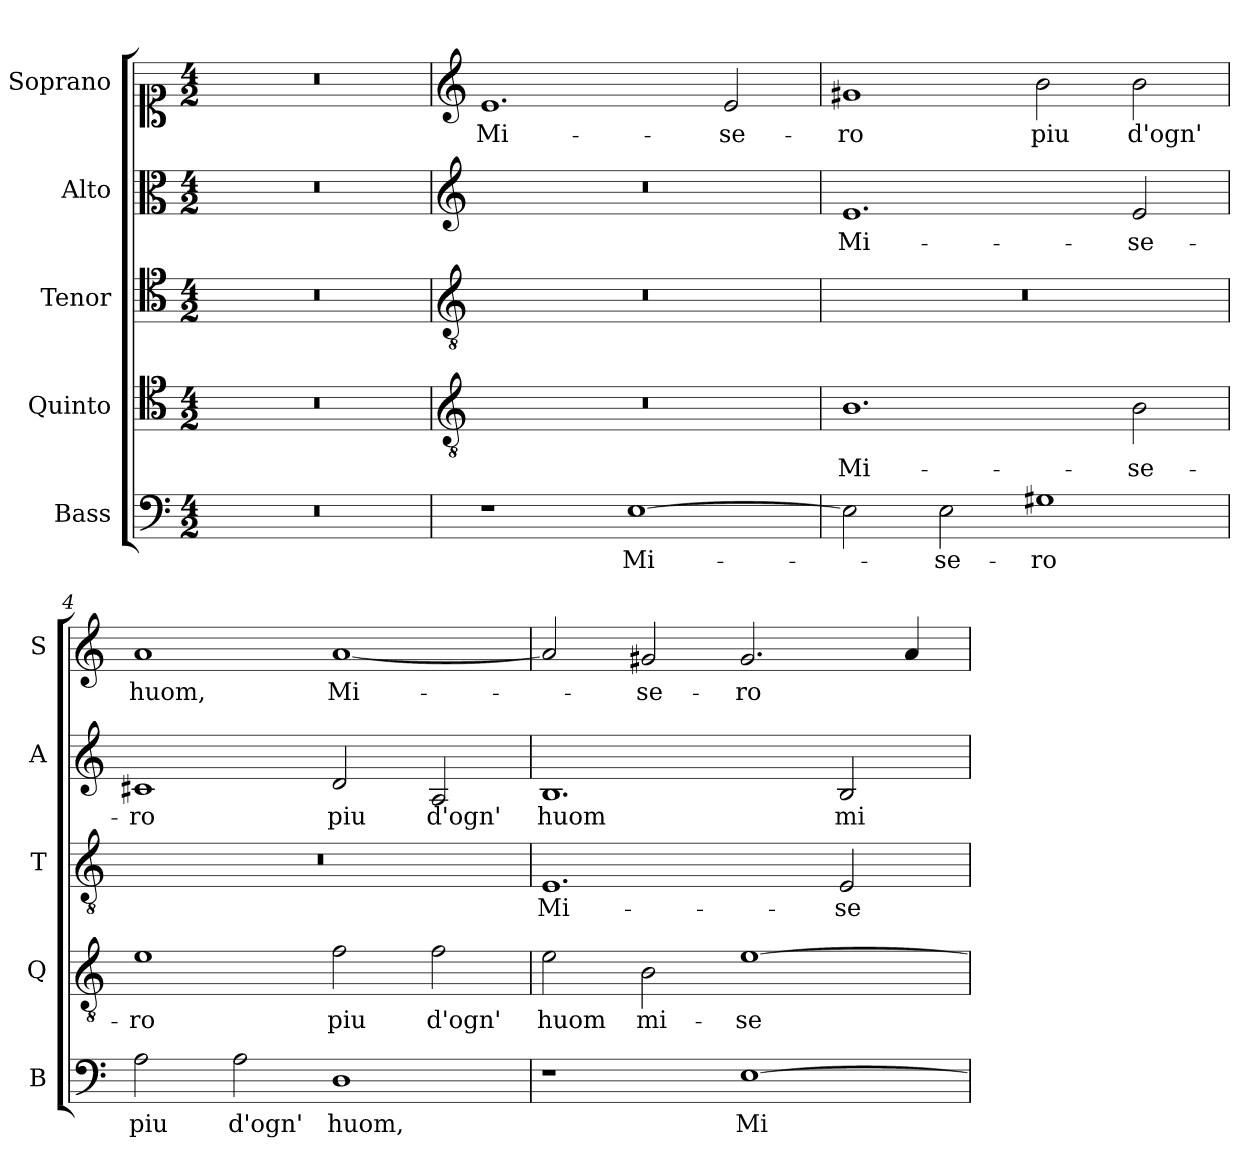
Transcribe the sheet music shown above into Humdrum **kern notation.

**kern	**text	**kern	**text	**kern	**text	**kern	**text	**kern	**text
*part5	*part5	*part4	*part4	*part3	*part3	*part2	*part2	*part1	*part1
*staff5	*staff5	*staff4	*staff4	*staff3	*staff3	*staff2	*staff2	*staff1	*staff1
*I"Bass	*	*I"Quinto	*	*I"Tenor	*	*I"Alto	*	*I"Soprano	*
*I'B	*	*I'Q	*	*I'T	*	*I'A	*	*I'S	*
*clefF4	*	*clefC4	*	*clefC4	*	*clefC3	*	*clefC1	*
*k[]	*	*k[]	*	*k[]	*	*k[]	*	*k[]	*
*C:	*	*C:	*	*C:	*	*C:	*	*C:	*
*M4/2	*	*M4/2	*	*M4/2	*	*M4/2	*	*M4/2	*
=1	=1	=1	=1	=1	=1	=1	=1	=1	=1
0r	.	0r	.	0r	.	0r	.	0r	.
=2	=2	=2	=2	=2	=2	=2	=2	=2	=2
*	*	*clefGv2	*	*clefGv2	*	*clefG2	*	*clefG2	*
!	!	!	!	!	!	!	!	!	!LO:LY:b
1r	.	0r	.	0r	.	0r	.	1.e	Mi-
!	!LO:LY:b	!	!	!	!	!	!	!	!
[1E	Mi-	.	.	.	.	.	.	.	.
!	!	!	!	!	!	!	!	!	!LO:LY:b
.	.	.	.	.	.	.	.	2e/	-se-
=3	=3	=3	=3	=3	=3	=3	=3	=3	=3
!	!	!	!LO:LY:b	!	!	!	!	!	!
!	!	!	!	!	!	!	!LO:LY:b	!	!
!	!	!	!	!	!	!	!	!	!LO:LY:b
2E\]	.	1.B	Mi-	0r	.	1.e	Mi-	1g#X	-ro
!	!LO:LY:b	!	!	!	!	!	!	!	!
2E\	-se-	.	.	.	.	.	.	.	.
!	!LO:LY:b	!	!	!	!	!	!	!	!
!	!	!	!	!	!	!	!	!	!LO:LY:b
1G#X	-ro	.	.	.	.	.	.	2b\	piu
!	!	!	!LO:LY:b	!	!	!	!	!	!
!	!	!	!	!	!	!	!LO:LY:b	!	!
!	!	!	!	!	!	!	!	!	!LO:LY:b
.	.	2B\	-se-	.	.	2e/	-se-	2b\	d'ogn'
=4	=4	=4	=4	=4	=4	=4	=4	=4	=4
!	!LO:LY:b	!	!	!	!	!	!	!	!
!	!	!	!LO:LY:b	!	!	!	!	!	!
!	!	!	!	!	!	!	!LO:LY:b	!	!
!	!	!	!	!	!	!	!	!	!LO:LY:b
2A\	piu	1e	-ro	0r	.	1c#X	-ro	1a	huom,
!	!LO:LY:b	!	!	!	!	!	!	!	!
2A\	d'ogn'	.	.	.	.	.	.	.	.
!	!LO:LY:b	!	!	!	!	!	!	!	!
!	!	!	!LO:LY:b	!	!	!	!	!	!
!	!	!	!	!	!	!	!LO:LY:b	!	!
!	!	!	!	!	!	!	!	!	!LO:LY:b
1D	huom,	2f\	piu	.	.	2d/	piu	[1a	Mi-
!	!	!	!LO:LY:b	!	!	!	!	!	!
!	!	!	!	!	!	!	!LO:LY:b	!	!
.	.	2f\	d'ogn'	.	.	2A/	d'ogn'	.	.
!!LO:LB:g=z
=5	=5	=5	=5	=5	=5	=5	=5	=5	=5
!	!	!	!LO:LY:b	!	!	!	!	!	!
!	!	!	!	!	!LO:LY:b	!	!	!	!
!	!	!	!	!	!	!	!LO:LY:b	!	!
1r	.	2e\	huom	1.E	Mi-	1.B	huom	2a/]	.
!	!	!	!LO:LY:b	!	!	!	!	!	!
!	!	!	!	!	!	!	!	!	!LO:LY:b
.	.	2B\	mi-	.	.	.	.	2g#X/	-se-
!	!LO:LY:b	!	!	!	!	!	!	!	!
!	!	!	!LO:LY:b	!	!	!	!	!	!
!	!	!	!	!	!	!	!	!	!LO:LY:b
[1E	Mi-	[1e	-se-	.	.	.	.	2.g#/	-ro
!	!	!	!	!	!LO:LY:b	!	!	!	!
!	!	!	!	!	!	!	!LO:LY:b	!	!
.	.	.	.	2E/	-se-	2B/	mi-	.	.
.	.	.	.	.	.	.	.	4a/	.
=	=	=	=	=	=	=	=	=	=
*-	*-	*-	*-	*-	*-	*-	*-	*-	*-
